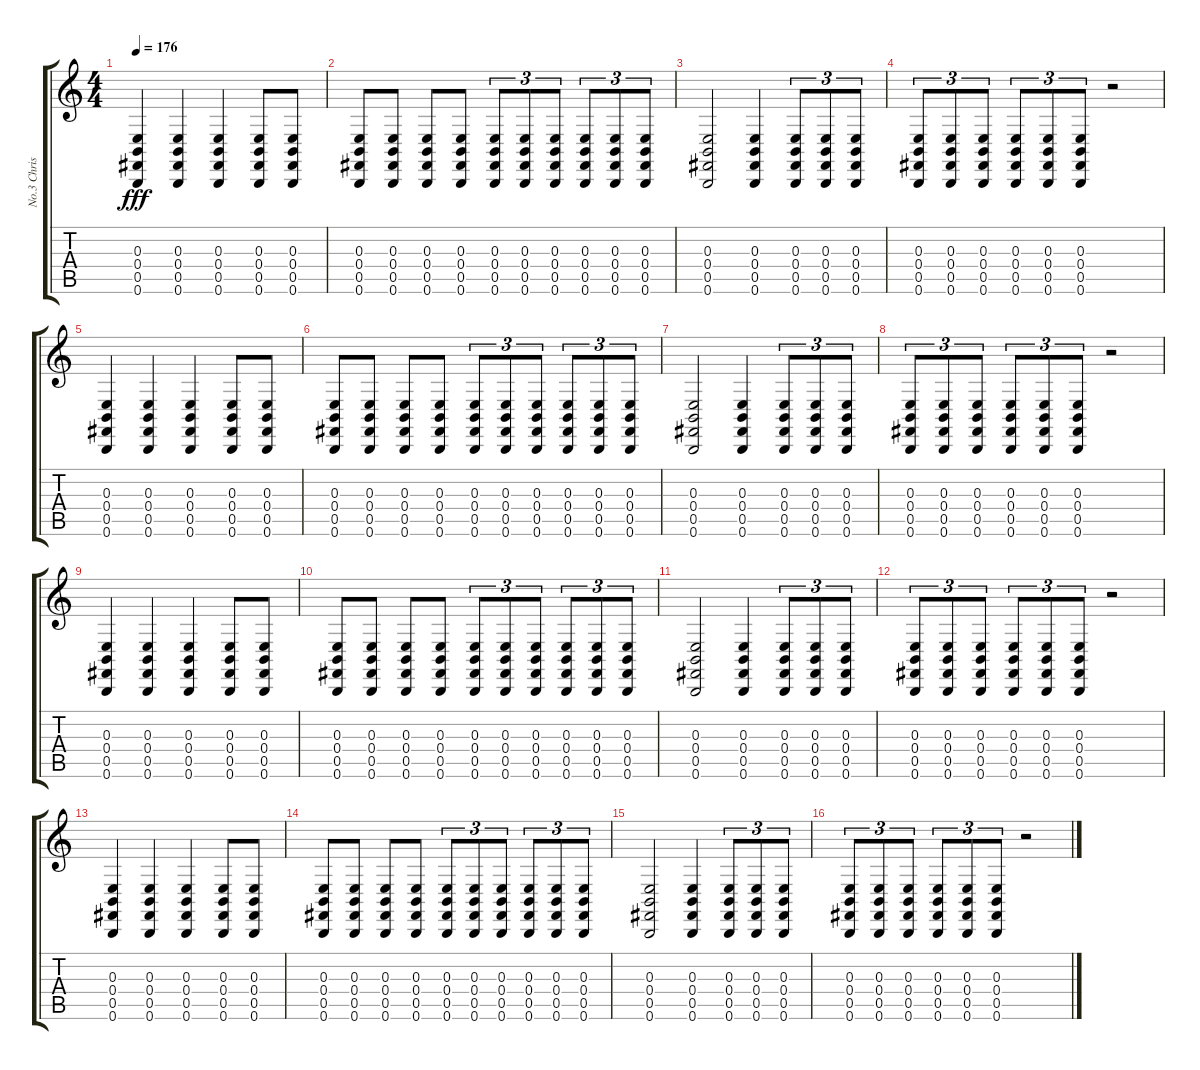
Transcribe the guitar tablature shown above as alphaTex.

\track ("No.3 Chris" "No.3 Chris") {instrument melodictom}
\staff {score tabs}
\tuning (Db4 Ab3 E3 B2 Gb2 B1) {hide}
\ts (4 4)
\tempo 176
\clef g2
\ks c
(0.3 0.4 0.5 0.6).4{dy fff} (0.3 0.4 0.5 0.6).4 (0.3 0.4 0.5 0.6).4 (0.3 0.4 0.5 0.6).8 (0.3 0.4 0.5 0.6).8 |
(0.3 0.4 0.5 0.6).8 (0.3 0.4 0.5 0.6).8 (0.3 0.4 0.5 0.6).8 (0.3 0.4 0.5 0.6).8 (0.3 0.4 0.5 0.6).8{tu (3 2)} (0.3 0.4 0.5 0.6).8{tu (3 2)} (0.3 0.4 0.5 0.6).8{tu (3 2)} (0.3 0.4 0.5 0.6).8{tu (3 2)} (0.3 0.4 0.5 0.6).8{tu (3 2)} (0.3 0.4 0.5 0.6).8{tu (3 2)} |
(0.3 0.4 0.5 0.6).2 (0.3 0.4 0.5 0.6).4 (0.3 0.4 0.5 0.6).8{tu (3 2)} (0.3 0.4 0.5 0.6).8{tu (3 2)} (0.3 0.4 0.5 0.6).8{tu (3 2)} |
(0.3 0.4 0.5 0.6).8{tu (3 2)} (0.3 0.4 0.5 0.6).8{tu (3 2)} (0.3 0.4 0.5 0.6).8{tu (3 2)} (0.3 0.4 0.5 0.6).8{tu (3 2)} (0.3 0.4 0.5 0.6).8{tu (3 2)} (0.3 0.4 0.5 0.6).8{tu (3 2)} r.2 |
(0.3 0.4 0.5 0.6).4 (0.3 0.4 0.5 0.6).4 (0.3 0.4 0.5 0.6).4 (0.3 0.4 0.5 0.6).8 (0.3 0.4 0.5 0.6).8 |
(0.3 0.4 0.5 0.6).8 (0.3 0.4 0.5 0.6).8 (0.3 0.4 0.5 0.6).8 (0.3 0.4 0.5 0.6).8 (0.3 0.4 0.5 0.6).8{tu (3 2)} (0.3 0.4 0.5 0.6).8{tu (3 2)} (0.3 0.4 0.5 0.6).8{tu (3 2)} (0.3 0.4 0.5 0.6).8{tu (3 2)} (0.3 0.4 0.5 0.6).8{tu (3 2)} (0.3 0.4 0.5 0.6).8{tu (3 2)} |
(0.3 0.4 0.5 0.6).2 (0.3 0.4 0.5 0.6).4 (0.3 0.4 0.5 0.6).8{tu (3 2)} (0.3 0.4 0.5 0.6).8{tu (3 2)} (0.3 0.4 0.5 0.6).8{tu (3 2)} |
(0.3 0.4 0.5 0.6).8{tu (3 2)} (0.3 0.4 0.5 0.6).8{tu (3 2)} (0.3 0.4 0.5 0.6).8{tu (3 2)} (0.3 0.4 0.5 0.6).8{tu (3 2)} (0.3 0.4 0.5 0.6).8{tu (3 2)} (0.3 0.4 0.5 0.6).8{tu (3 2)} r.2 |
(0.3 0.4 0.5 0.6).4 (0.3 0.4 0.5 0.6).4 (0.3 0.4 0.5 0.6).4 (0.3 0.4 0.5 0.6).8 (0.3 0.4 0.5 0.6).8 |
(0.3 0.4 0.5 0.6).8 (0.3 0.4 0.5 0.6).8 (0.3 0.4 0.5 0.6).8 (0.3 0.4 0.5 0.6).8 (0.3 0.4 0.5 0.6).8{tu (3 2)} (0.3 0.4 0.5 0.6).8{tu (3 2)} (0.3 0.4 0.5 0.6).8{tu (3 2)} (0.3 0.4 0.5 0.6).8{tu (3 2)} (0.3 0.4 0.5 0.6).8{tu (3 2)} (0.3 0.4 0.5 0.6).8{tu (3 2)} |
(0.3 0.4 0.5 0.6).2 (0.3 0.4 0.5 0.6).4 (0.3 0.4 0.5 0.6).8{tu (3 2)} (0.3 0.4 0.5 0.6).8{tu (3 2)} (0.3 0.4 0.5 0.6).8{tu (3 2)} |
(0.3 0.4 0.5 0.6).8{tu (3 2)} (0.3 0.4 0.5 0.6).8{tu (3 2)} (0.3 0.4 0.5 0.6).8{tu (3 2)} (0.3 0.4 0.5 0.6).8{tu (3 2)} (0.3 0.4 0.5 0.6).8{tu (3 2)} (0.3 0.4 0.5 0.6).8{tu (3 2)} r.2 |
(0.3 0.4 0.5 0.6).4 (0.3 0.4 0.5 0.6).4 (0.3 0.4 0.5 0.6).4 (0.3 0.4 0.5 0.6).8 (0.3 0.4 0.5 0.6).8 |
(0.3 0.4 0.5 0.6).8 (0.3 0.4 0.5 0.6).8 (0.3 0.4 0.5 0.6).8 (0.3 0.4 0.5 0.6).8 (0.3 0.4 0.5 0.6).8{tu (3 2)} (0.3 0.4 0.5 0.6).8{tu (3 2)} (0.3 0.4 0.5 0.6).8{tu (3 2)} (0.3 0.4 0.5 0.6).8{tu (3 2)} (0.3 0.4 0.5 0.6).8{tu (3 2)} (0.3 0.4 0.5 0.6).8{tu (3 2)} |
(0.3 0.4 0.5 0.6).2 (0.3 0.4 0.5 0.6).4 (0.3 0.4 0.5 0.6).8{tu (3 2)} (0.3 0.4 0.5 0.6).8{tu (3 2)} (0.3 0.4 0.5 0.6).8{tu (3 2)} |
(0.3 0.4 0.5 0.6).8{tu (3 2)} (0.3 0.4 0.5 0.6).8{tu (3 2)} (0.3 0.4 0.5 0.6).8{tu (3 2)} (0.3 0.4 0.5 0.6).8{tu (3 2)} (0.3 0.4 0.5 0.6).8{tu (3 2)} (0.3 0.4 0.5 0.6).8{tu (3 2)} r.2
